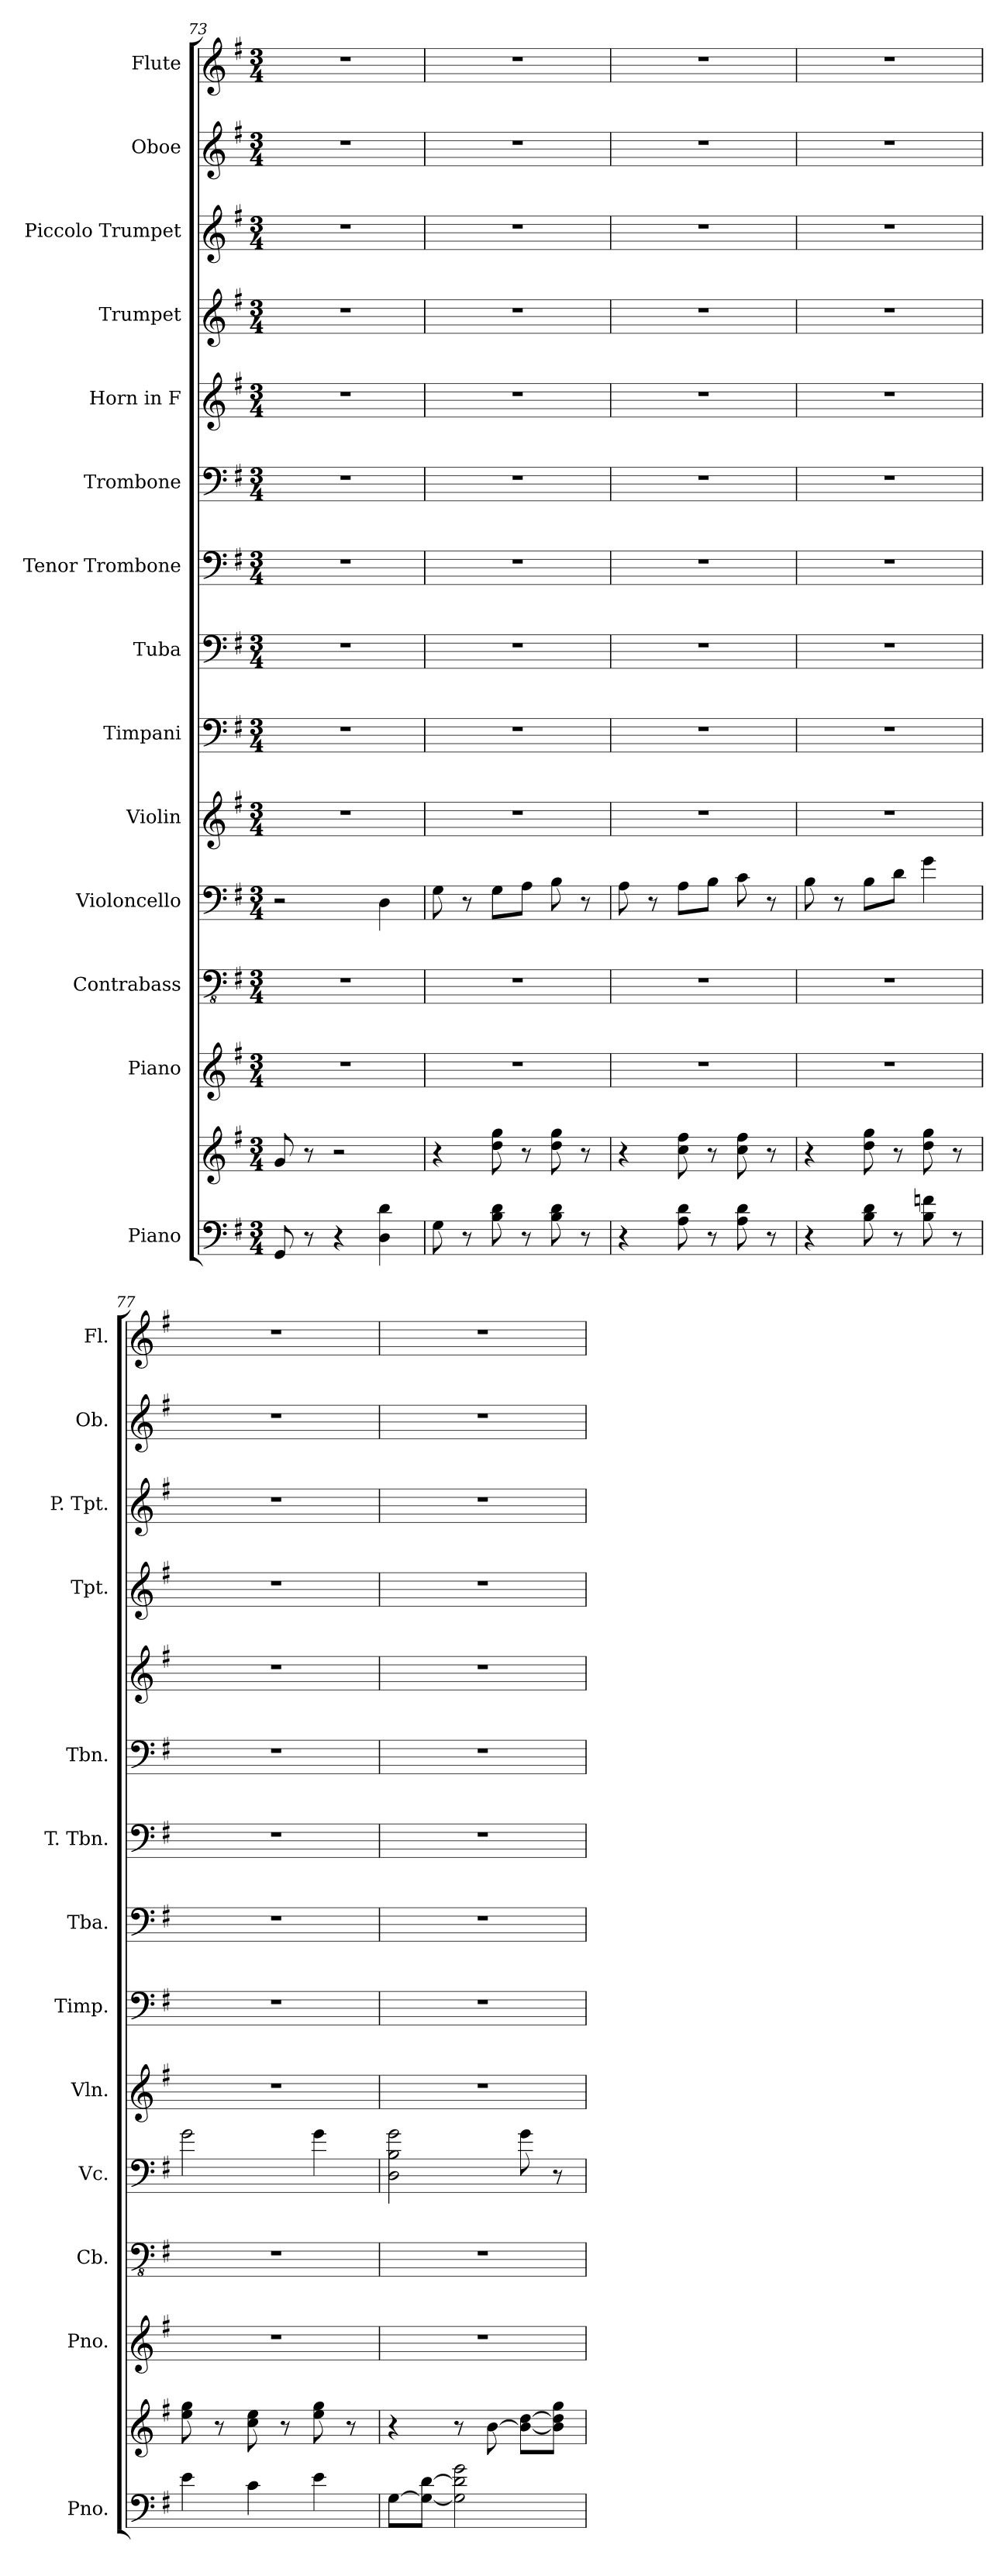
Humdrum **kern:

**kern	**kern	**kern	**kern	**kern	**kern	**kern	**kern	**kern	**kern	**kern	**kern	**kern	**kern	**kern
*part14	*part14	*part13	*part12	*part11	*part10	*part9	*part8	*part7	*part6	*part5	*part4	*part3	*part2	*part1
*staff15	*staff14	*staff13	*staff12	*staff11	*staff10	*staff9	*staff8	*staff7	*staff6	*staff5	*staff4	*staff3	*staff2	*staff1
*I"Piano	*	*I"Piano	*I"Contrabass	*I"Violoncello	*I"Violin	*I"Timpani	*I"Tuba	*I"Tenor Trombone	*I"Trombone	*I"Horn in F	*I"Trumpet	*I"Piccolo Trumpet	*I"Oboe	*I"Flute
*I'Pno.	*	*I'Pno.	*I'Cb.	*I'Vc.	*I'Vln.	*I'Timp.	*I'Tba.	*I'T. Tbn.	*I'Tbn.	*	*I'Tpt.	*I'P. Tpt.	*I'Ob.	*I'Fl.
!!LO:PB:g=z
*clefF4	*clefG2	*clefG2	*clefFv4	*clefF4	*clefG2	*clefF4	*clefF4	*clefF4	*clefF4	*clefG2	*clefG2	*clefG2	*clefG2	*clefG2
*	*	*	*ITrd7c12	*	*	*	*	*	*	*ITrd4c7	*ITrd1c2	*ITrd-6c-10	*	*
*k[f#]	*k[f#]	*k[f#]	*k[f#]	*k[f#]	*k[f#]	*k[f#]	*k[f#]	*k[f#]	*k[f#]	*k[]	*k[b-]	*k[b-]	*k[f#]	*k[f#]
*M3/4	*M3/4	*M3/4	*M3/4	*M3/4	*M3/4	*M3/4	*M3/4	*M3/4	*M3/4	*M3/4	*M3/4	*M3/4	*M3/4	*M3/4
=73	=73	=73	=73	=73	=73	=73	=73	=73	=73	=73	=73	=73	=73	=73
8GG/	8g/	2.r	2.r	2r	2.r	2.r	2.r	2.r	2.r	2.r	2.r	2.r	2.r	2.r
8r	8r	.	.	.	.	.	.	.	.	.	.	.	.	.
4r	2r	.	.	.	.	.	.	.	.	.	.	.	.	.
4D\ 4d\	.	.	.	4D\	.	.	.	.	.	.	.	.	.	.
=74	=74	=74	=74	=74	=74	=74	=74	=74	=74	=74	=74	=74	=74	=74
8G\	4r	2.r	2.r	8G\	2.r	2.r	2.r	2.r	2.r	2.r	2.r	2.r	2.r	2.r
8r	.	.	.	8r	.	.	.	.	.	.	.	.	.	.
8B\ 8d\	8dd\ 8gg\	.	.	8G\L	.	.	.	.	.	.	.	.	.	.
8r	8r	.	.	8A\J	.	.	.	.	.	.	.	.	.	.
8B\ 8d\	8dd\ 8gg\	.	.	8B\	.	.	.	.	.	.	.	.	.	.
8r	8r	.	.	8r	.	.	.	.	.	.	.	.	.	.
=75	=75	=75	=75	=75	=75	=75	=75	=75	=75	=75	=75	=75	=75	=75
4r	4r	2.r	2.r	8A\	2.r	2.r	2.r	2.r	2.r	2.r	2.r	2.r	2.r	2.r
.	.	.	.	8r	.	.	.	.	.	.	.	.	.	.
8A\ 8d\	8cc\ 8ff#\	.	.	8A\L	.	.	.	.	.	.	.	.	.	.
8r	8r	.	.	8B\J	.	.	.	.	.	.	.	.	.	.
8A\ 8d\	8cc\ 8ff#\	.	.	8c\	.	.	.	.	.	.	.	.	.	.
8r	8r	.	.	8r	.	.	.	.	.	.	.	.	.	.
=76	=76	=76	=76	=76	=76	=76	=76	=76	=76	=76	=76	=76	=76	=76
4r	4r	2.r	2.r	8B\	2.r	2.r	2.r	2.r	2.r	2.r	2.r	2.r	2.r	2.r
.	.	.	.	8r	.	.	.	.	.	.	.	.	.	.
8B\ 8d\	8dd\ 8gg\	.	.	8B\L	.	.	.	.	.	.	.	.	.	.
8r	8r	.	.	8d\J	.	.	.	.	.	.	.	.	.	.
8B\ 8fn\	8dd\ 8gg\	.	.	4g\	.	.	.	.	.	.	.	.	.	.
8r	8r	.	.	.	.	.	.	.	.	.	.	.	.	.
=77	=77	=77	=77	=77	=77	=77	=77	=77	=77	=77	=77	=77	=77	=77
4e\	8ee\ 8gg\	2.r	2.r	2g\	2.r	2.r	2.r	2.r	2.r	2.r	2.r	2.r	2.r	2.r
.	8r	.	.	.	.	.	.	.	.	.	.	.	.	.
4c\	8cc\ 8ee\	.	.	.	.	.	.	.	.	.	.	.	.	.
.	8r	.	.	.	.	.	.	.	.	.	.	.	.	.
4e\	8ee\ 8gg\	.	.	4g\	.	.	.	.	.	.	.	.	.	.
.	8r	.	.	.	.	.	.	.	.	.	.	.	.	.
=78	=78	=78	=78	=78	=78	=78	=78	=78	=78	=78	=78	=78	=78	=78
[8G\L	4r	2.r	2.r	2D\ 2B\ 2g\	2.r	2.r	2.r	2.r	2.r	2.r	2.r	2.r	2.r	2.r
8G\_ [8d\J	.	.	.	.	.	.	.	.	.	.	.	.	.	.
2G\] 2d\] 2g\	8r	.	.	.	.	.	.	.	.	.	.	.	.	.
.	[8b\	.	.	.	.	.	.	.	.	.	.	.	.	.
.	8b\_ [8dd\L	.	.	8g\	.	.	.	.	.	.	.	.	.	.
.	8b\] 8dd\] 8gg\J	.	.	8r	.	.	.	.	.	.	.	.	.	.
=	=	=	=	=	=	=	=	=	=	=	=	=	=	=
*-	*-	*-	*-	*-	*-	*-	*-	*-	*-	*-	*-	*-	*-	*-
